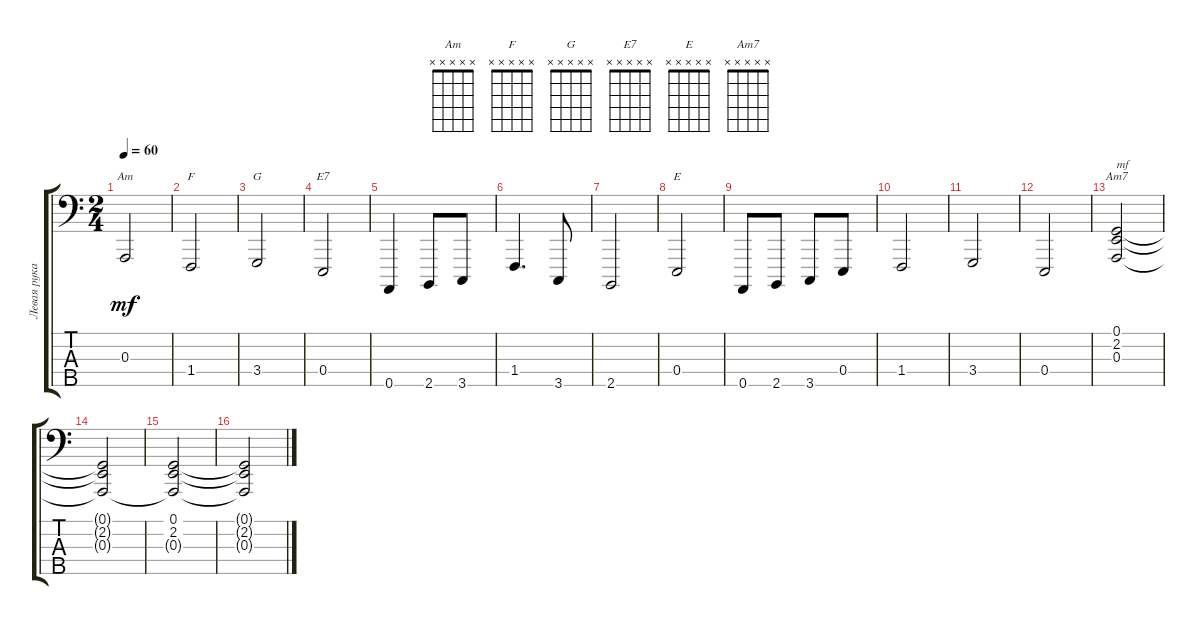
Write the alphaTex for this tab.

\track ("Левая рука" "Левая рука") {instrument brightacousticpiano}
\staff {score tabs}
\tuning (G2 D2 A1 E1 A0) {hide}
\chord ("Am" x x x x x)
\chord ("F" x x x x x)
\chord ("G" x x x x x)
\chord ("E7" x x x x x)
\chord ("E" x x x x x)
\chord ("Am7" x x x x x)
\ts (2 4)
\tempo 60
\clef f4
\ks c
0.3.2{ch "Am" dy mf} |
1.4.2{ch "F"} |
3.4.2{ch "G"} |
0.4.2{ch "E7"} |
0.5.4 2.5.8 3.5.8 |
1.4.4{d} 3.5.8 |
2.5.2 |
0.4.2{ch "E"} |
0.5.8 2.5.8 3.5.8 0.4.8 |
1.4.2 |
3.4.2 |
0.4.2 |
(0.1 2.2 0.3).2{ch "Am7" txt "mf"} |
(0.1{t} 2.2{t} 0.3{t}).2 |
(0.1 2.2 0.3{t}).2 |
(0.1{t} 2.2{t} 0.3{t}).2
